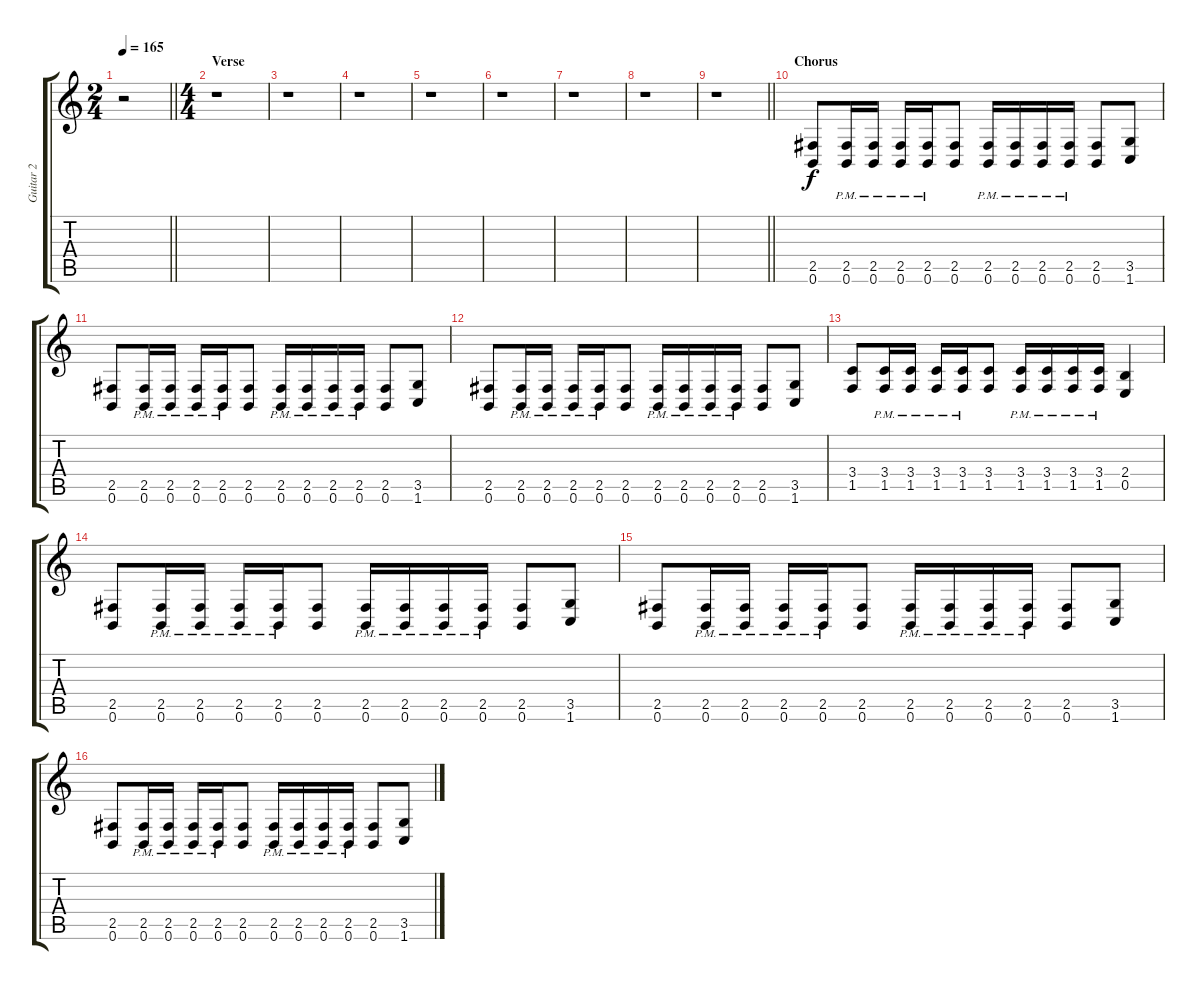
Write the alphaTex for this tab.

\track ("Guitar 2" "Guitar 2") {instrument overdrivenguitar}
\staff {score tabs}
\tuning (B3 G3 D3 A2 E2 B1) {hide}
\ts (2 4)
\tempo 165
\clef g2
\barLineRight lightlight
\ks c
r.2{dy f} |
\ts (4 4)
\section ("" "Verse")
r.1 |
r.1 |
r.1 |
r.1 |
r.1 |
r.1 |
r.1 |
\barLineRight lightlight
r.1 |
\section ("" "Chorus")
(2.5 0.6).8 (2.5{pm} 0.6{pm}).16 (2.5{pm} 0.6{pm}).16 (2.5{pm} 0.6{pm}).16 (2.5{pm} 0.6{pm}).16 (2.5 0.6).8 (2.5{pm} 0.6{pm}).16 (2.5{pm} 0.6{pm}).16 (2.5{pm} 0.6{pm}).16 (2.5{pm} 0.6{pm}).16 (2.5 0.6).8 (3.5 1.6).8 |
(2.5 0.6).8 (2.5{pm} 0.6{pm}).16 (2.5{pm} 0.6{pm}).16 (2.5{pm} 0.6{pm}).16 (2.5{pm} 0.6{pm}).16 (2.5 0.6).8 (2.5{pm} 0.6{pm}).16 (2.5{pm} 0.6{pm}).16 (2.5{pm} 0.6{pm}).16 (2.5{pm} 0.6{pm}).16 (2.5 0.6).8 (3.5 1.6).8 |
(2.5 0.6).8 (2.5{pm} 0.6{pm}).16 (2.5{pm} 0.6{pm}).16 (2.5{pm} 0.6{pm}).16 (2.5{pm} 0.6{pm}).16 (2.5 0.6).8 (2.5{pm} 0.6{pm}).16 (2.5{pm} 0.6{pm}).16 (2.5{pm} 0.6{pm}).16 (2.5{pm} 0.6{pm}).16 (2.5 0.6).8 (3.5 1.6).8 |
(3.4 1.5).8 (3.4{pm} 1.5{pm}).16 (3.4{pm} 1.5{pm}).16 (3.4{pm} 1.5{pm}).16 (3.4{pm} 1.5{pm}).16 (3.4 1.5).8 (3.4{pm} 1.5{pm}).16 (3.4{pm} 1.5{pm}).16 (3.4{pm} 1.5{pm}).16 (3.4{pm} 1.5{pm}).16 (2.4 0.5).4 |
(2.5 0.6).8 (2.5{pm} 0.6{pm}).16 (2.5{pm} 0.6{pm}).16 (2.5{pm} 0.6{pm}).16 (2.5{pm} 0.6{pm}).16 (2.5 0.6).8 (2.5{pm} 0.6{pm}).16 (2.5{pm} 0.6{pm}).16 (2.5{pm} 0.6{pm}).16 (2.5{pm} 0.6{pm}).16 (2.5 0.6).8 (3.5 1.6).8 |
(2.5 0.6).8 (2.5{pm} 0.6{pm}).16 (2.5{pm} 0.6{pm}).16 (2.5{pm} 0.6{pm}).16 (2.5{pm} 0.6{pm}).16 (2.5 0.6).8 (2.5{pm} 0.6{pm}).16 (2.5{pm} 0.6{pm}).16 (2.5{pm} 0.6{pm}).16 (2.5{pm} 0.6{pm}).16 (2.5 0.6).8 (3.5 1.6).8 |
(2.5 0.6).8 (2.5{pm} 0.6{pm}).16 (2.5{pm} 0.6{pm}).16 (2.5{pm} 0.6{pm}).16 (2.5{pm} 0.6{pm}).16 (2.5 0.6).8 (2.5{pm} 0.6{pm}).16 (2.5{pm} 0.6{pm}).16 (2.5{pm} 0.6{pm}).16 (2.5{pm} 0.6{pm}).16 (2.5 0.6).8 (3.5 1.6).8
